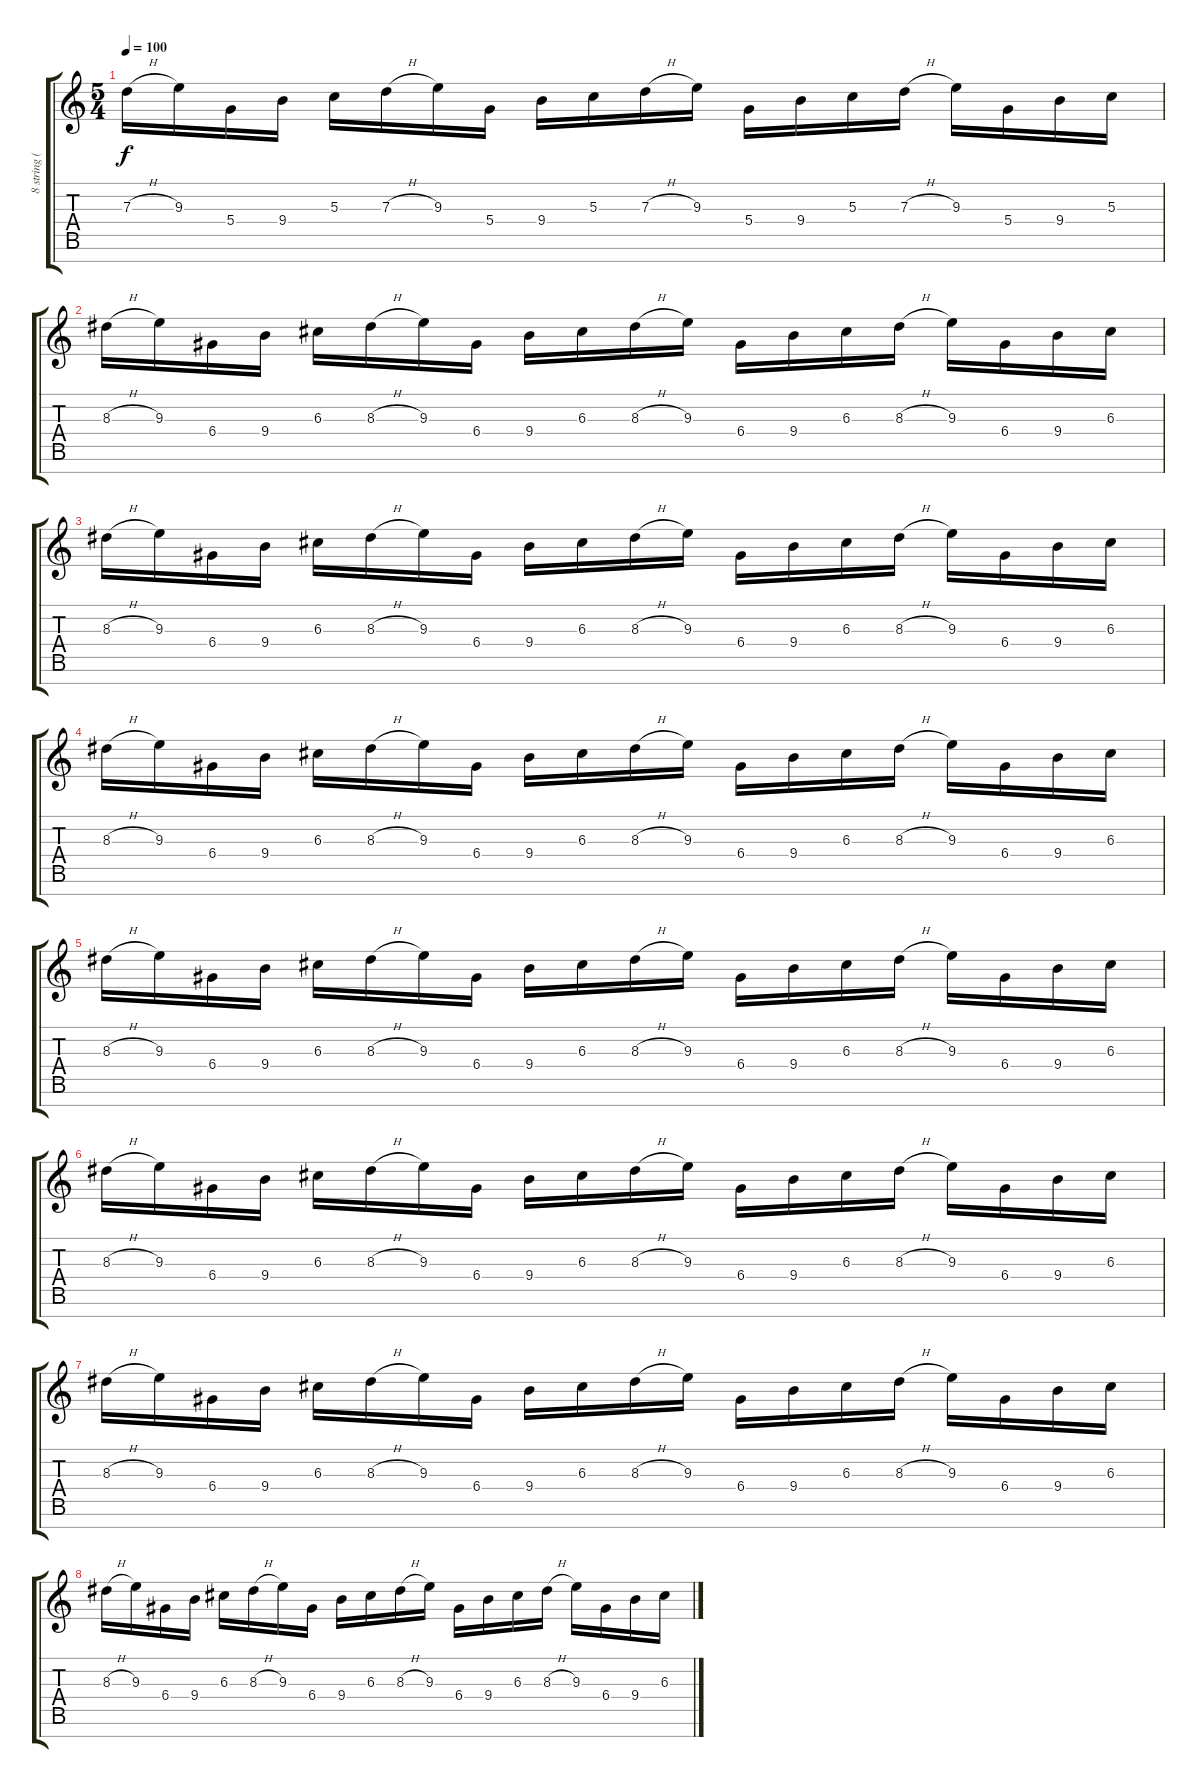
\track ("8 string (high 7)" "8 string (") {instrument acousticguitarsteel}
\staff {score tabs}
\tuning (E4 B3 G3 D3 A2 E2 B1) {hide}
\ts (5 4)
\tempo 100
\clef g2
\ks c
7.3{h}.16{dy f} 9.3.16 5.4.16 9.4.16 5.3.16 7.3{h}.16 9.3.16 5.4.16 9.4.16 5.3.16 7.3{h}.16 9.3.16 5.4.16 9.4.16 5.3.16 7.3{h}.16 9.3.16 5.4.16 9.4.16 5.3.16 |
8.3{h}.16 9.3.16 6.4.16 9.4.16 6.3.16 8.3{h}.16 9.3.16 6.4.16 9.4.16 6.3.16 8.3{h}.16 9.3.16 6.4.16 9.4.16 6.3.16 8.3{h}.16 9.3.16 6.4.16 9.4.16 6.3.16 |
8.3{h}.16 9.3.16 6.4.16 9.4.16 6.3.16 8.3{h}.16 9.3.16 6.4.16 9.4.16 6.3.16 8.3{h}.16 9.3.16 6.4.16 9.4.16 6.3.16 8.3{h}.16 9.3.16 6.4.16 9.4.16 6.3.16 |
8.3{h}.16 9.3.16 6.4.16 9.4.16 6.3.16 8.3{h}.16 9.3.16 6.4.16 9.4.16 6.3.16 8.3{h}.16 9.3.16 6.4.16 9.4.16 6.3.16 8.3{h}.16 9.3.16 6.4.16 9.4.16 6.3.16 |
8.3{h}.16 9.3.16 6.4.16 9.4.16 6.3.16 8.3{h}.16 9.3.16 6.4.16 9.4.16 6.3.16 8.3{h}.16 9.3.16 6.4.16 9.4.16 6.3.16 8.3{h}.16 9.3.16 6.4.16 9.4.16 6.3.16 |
8.3{h}.16 9.3.16 6.4.16 9.4.16 6.3.16 8.3{h}.16 9.3.16 6.4.16 9.4.16 6.3.16 8.3{h}.16 9.3.16 6.4.16 9.4.16 6.3.16 8.3{h}.16 9.3.16 6.4.16 9.4.16 6.3.16 |
8.3{h}.16 9.3.16 6.4.16 9.4.16 6.3.16 8.3{h}.16 9.3.16 6.4.16 9.4.16 6.3.16 8.3{h}.16 9.3.16 6.4.16 9.4.16 6.3.16 8.3{h}.16 9.3.16 6.4.16 9.4.16 6.3.16 |
8.3{h}.16 9.3.16 6.4.16 9.4.16 6.3.16 8.3{h}.16 9.3.16 6.4.16 9.4.16 6.3.16 8.3{h}.16 9.3.16 6.4.16 9.4.16 6.3.16 8.3{h}.16 9.3.16 6.4.16 9.4.16 6.3.16
